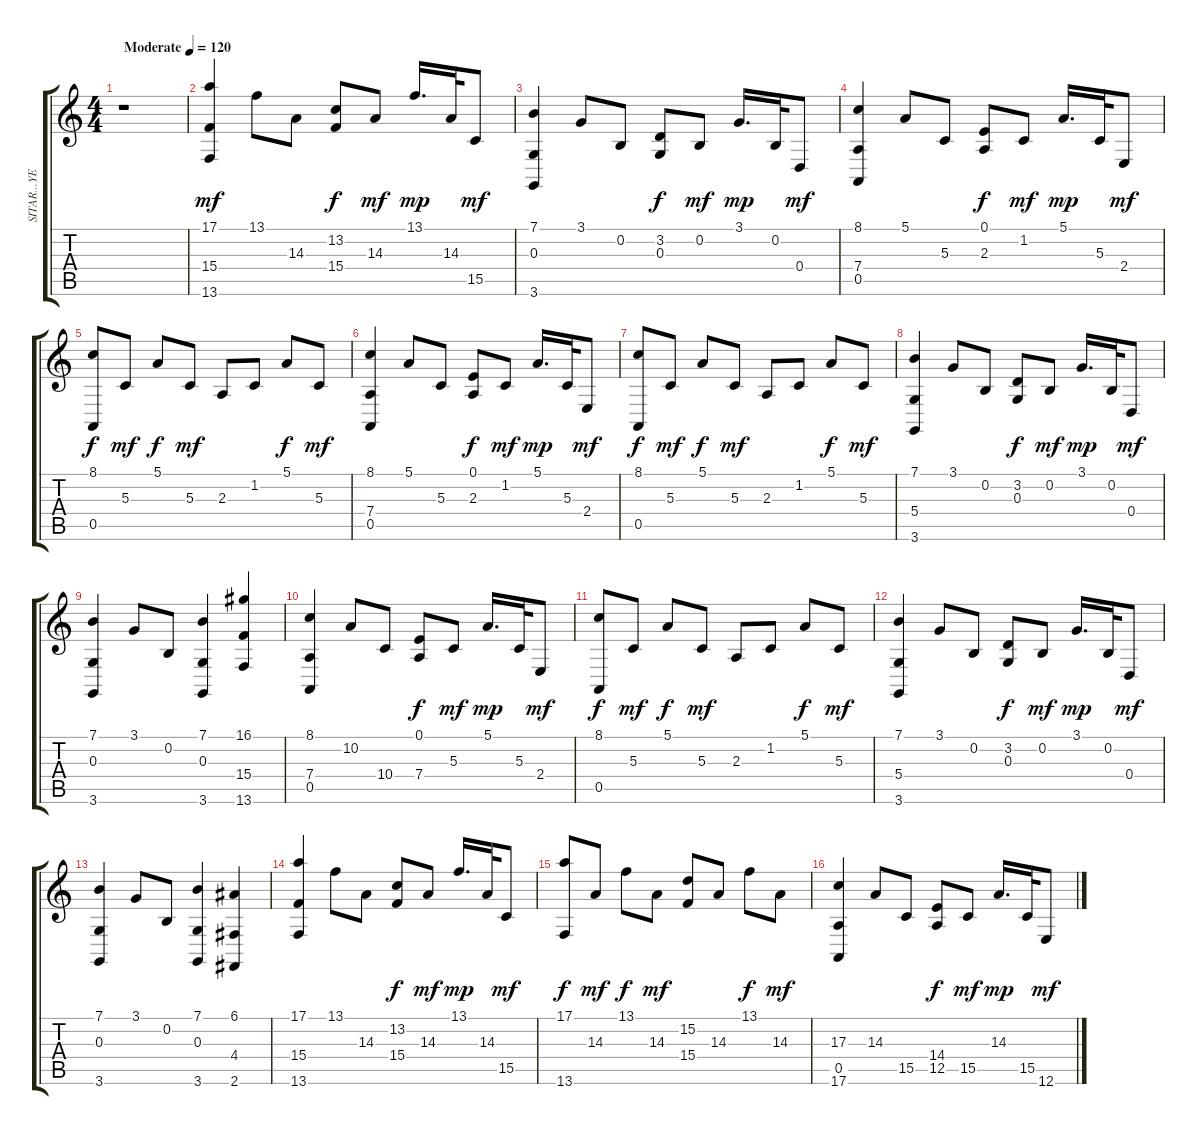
\track ("SITAR...YES SITAR>>" "SITAR...YE") {instrument sitar}
\staff {score tabs}
\tuning (E4 B3 G3 D3 A2 E2) {hide}
\ts (4 4)
\tempo (120 "Moderate")
\clef g2
\ks c
r.1{dy mf instrument sitar} |
(17.1 15.4 13.6).4 13.1.8 14.3.8 (13.2 15.4).8{dy f} 14.3.8{dy mf} 13.1.16{d dy mp} 14.3.32 15.5.8{dy mf} |
(7.1 0.3 3.6).4 3.1.8 0.2.8 (3.2 0.3).8{dy f} 0.2.8{dy mf} 3.1.16{d dy mp} 0.2.32 0.4.8{dy mf} |
(8.1 7.4 0.5).4 5.1.8 5.3.8 (0.1 2.3).8{dy f} 1.2.8{dy mf} 5.1.16{d dy mp} 5.3.32 2.4.8{dy mf} |
(8.1 0.5).8{dy f} 5.3.8{dy mf} 5.1.8{dy f} 5.3.8{dy mf} 2.3.8 1.2.8 5.1.8{dy f} 5.3.8{dy mf} |
(8.1 7.4 0.5).4 5.1.8 5.3.8 (0.1 2.3).8{dy f} 1.2.8{dy mf} 5.1.16{d dy mp} 5.3.32 2.4.8{dy mf} |
(8.1 0.5).8{dy f} 5.3.8{dy mf} 5.1.8{dy f} 5.3.8{dy mf} 2.3.8 1.2.8 5.1.8{dy f} 5.3.8{dy mf} |
(7.1 5.4 3.6).4 3.1.8 0.2.8 (3.2 0.3).8{dy f} 0.2.8{dy mf} 3.1.16{d dy mp} 0.2.32 0.4.8{dy mf} |
(7.1 0.3 3.6).4 3.1.8 0.2.8 (7.1 0.3 3.6).4 (16.1 15.4 13.6).4 |
(8.1 7.4 0.5).4 10.2.8 10.4.8 (0.1 7.4).8{dy f} 5.3.8{dy mf} 5.1.16{d dy mp} 5.3.32 2.4.8{dy mf} |
(8.1 0.5).8{dy f} 5.3.8{dy mf} 5.1.8{dy f} 5.3.8{dy mf} 2.3.8 1.2.8 5.1.8{dy f} 5.3.8{dy mf} |
(7.1 5.4 3.6).4 3.1.8 0.2.8 (3.2 0.3).8{dy f} 0.2.8{dy mf} 3.1.16{d dy mp} 0.2.32 0.4.8{dy mf} |
(7.1 0.3 3.6).4 3.1.8 0.2.8 (7.1 0.3 3.6).4 (6.1 4.4 2.6).4 |
(17.1 15.4 13.6).4 13.1.8 14.3.8 (13.2 15.4).8{dy f} 14.3.8{dy mf} 13.1.16{d dy mp} 14.3.32 15.5.8{dy mf} |
(17.1 13.6).8{dy f} 14.3.8{dy mf} 13.1.8{dy f} 14.3.8{dy mf} (15.2 15.4).8 14.3.8 13.1.8{dy f} 14.3.8{dy mf} |
(17.3 0.5 17.6).4 14.3.8 15.5.8 (14.4 12.5).8{dy f} 15.5.8{dy mf} 14.3.16{d dy mp} 15.5.32 12.6.8{dy mf}
